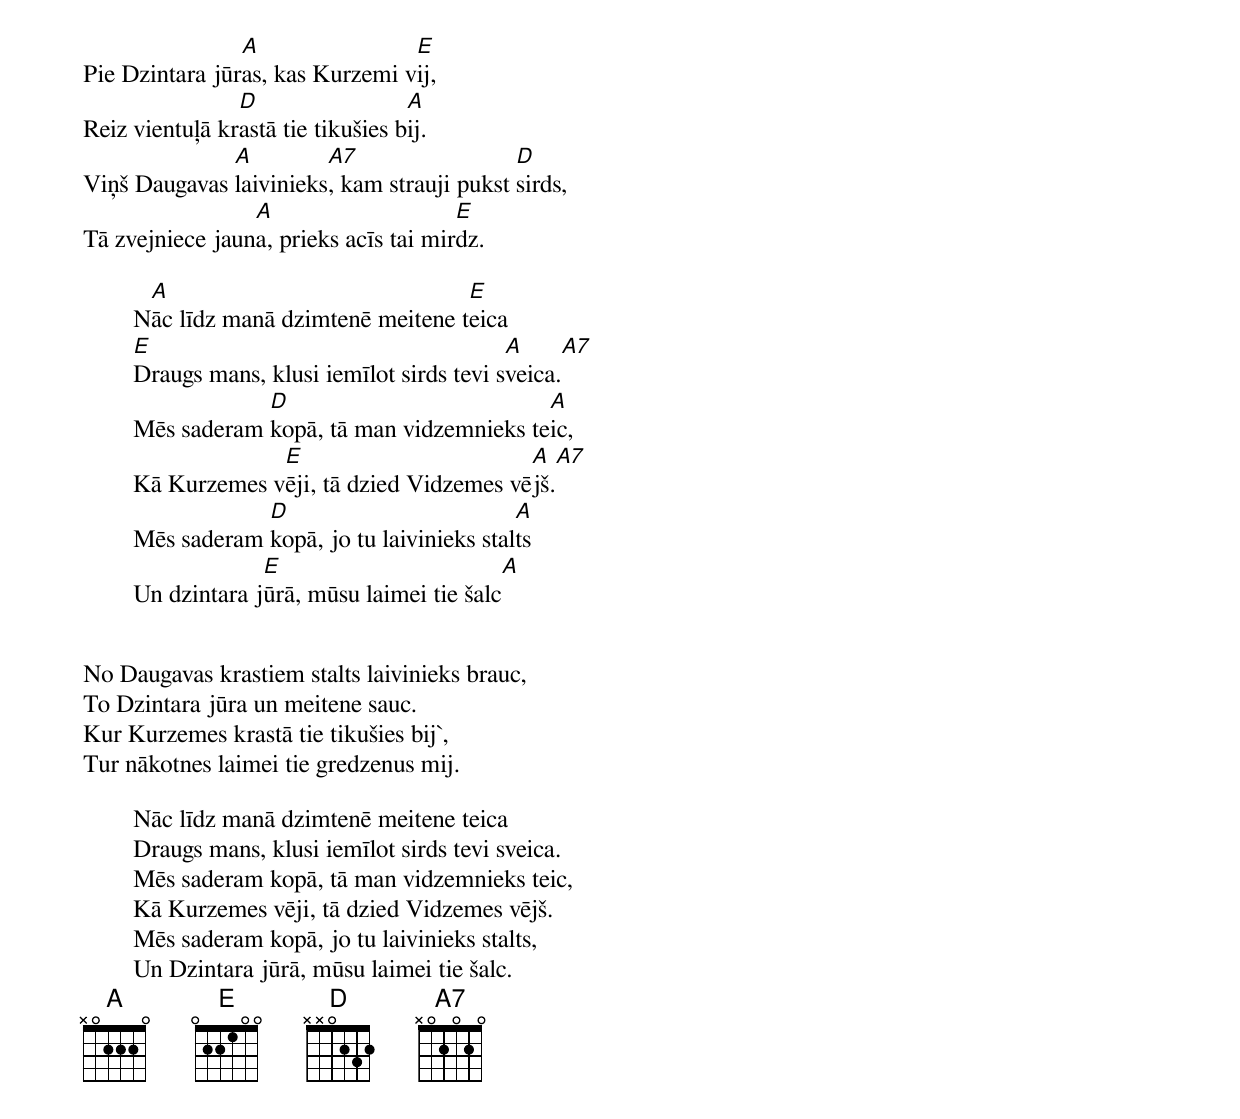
                A                E
Pie Dzintara jūras, kas Kurzemi vij,
                D                  A
Reiz vientuļā krastā tie tikušies bij.
              A         A7                  D
Viņš Daugavas laivinieks, kam strauji pukst sirds,
                 A                     E
Tā zvejniece jauna, prieks acīs tai mirdz.

         A                              E
	Nāc līdz manā dzimtenē meitene teica
        E                                      A     A7
	Draugs mans, klusi iemīlot sirds tevi sveica.
                    D                          A
	Mēs saderam kopā, tā man vidzemnieks teic,
                     E                        A      A7
	Kā Kurzemes vēji, tā dzied Vidzemes vējš.
                    D                          A
	Mēs saderam kopā, jo tu laivinieks stalts
                     E                        A
	Un dzintara jūrā, mūsu laimei tie šalc


No Daugavas krastiem stalts laivinieks brauc,
To Dzintara jūra un meitene sauc.
Kur Kurzemes krastā tie tikušies bij`,
Tur nākotnes laimei tie gredzenus mij.

	Nāc līdz manā dzimtenē meitene teica
	Draugs mans, klusi iemīlot sirds tevi sveica.
	Mēs saderam kopā, tā man vidzemnieks teic,
	Kā Kurzemes vēji, tā dzied Vidzemes vējš.
	Mēs saderam kopā, jo tu laivinieks stalts,
	Un Dzintara jūrā, mūsu laimei tie šalc.
